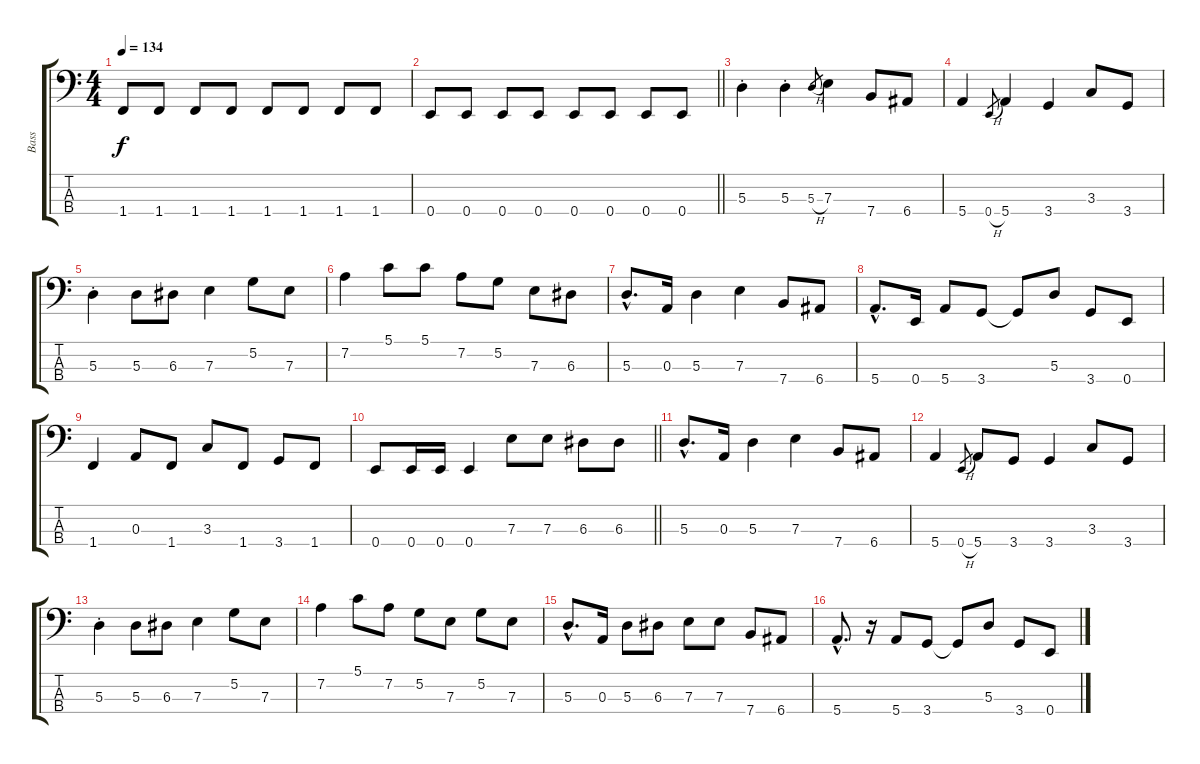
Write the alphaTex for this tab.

\track ("Bass" "Bass") {instrument electricbassfinger}
\staff {score tabs}
\tuning (G2 D2 A1 E1) {hide}
\ts (4 4)
\tempo 134
\clef f4
\ks c
1.4.8{dy f} 1.4.8 1.4.8 1.4.8 1.4.8 1.4.8 1.4.8 1.4.8 |
\barLineRight lightlight
0.4.8 0.4.8 0.4.8 0.4.8 0.4.8 0.4.8 0.4.8 0.4.8 |
5.3{st}.4 5.3{st}.4 5.3{h}.8{gr} 7.3.4 7.4.8 6.4.8 |
5.4.4 0.4{h}.8{gr} 5.4.4 3.4.4 3.3.8 3.4.8 |
5.3{st}.4 5.3.8 6.3.8 7.3.4 5.2.8 7.3.8 |
7.2.4 5.1.8 5.1.8 7.2.8 5.2.8 7.3.8 6.3.8 |
5.3{hac}.8{d} 0.3.16 5.3.4 7.3.4 7.4.8 6.4.8 |
5.4{hac}.8{d} 0.4.16 5.4.8 3.4.8 3.4{t}.8 5.3.8 3.4.8 0.4.8 |
1.4.4 0.3.8 1.4.8 3.3.8 1.4.8 3.4.8 1.4.8 |
\barLineRight lightlight
0.4.8 0.4.16 0.4.16 0.4.4 7.3.8 7.3.8 6.3.8 6.3.8 |
5.3{hac}.8{d} 0.3.16 5.3.4 7.3.4 7.4.8 6.4.8 |
5.4.4 0.4{h}.8{gr} 5.4.8 3.4.8 3.4.4 3.3.8 3.4.8 |
5.3{st}.4 5.3.8 6.3.8 7.3.4 5.2.8 7.3.8 |
7.2.4 5.1.8 7.2.8 5.2.8 7.3.8 5.2.8 7.3.8 |
5.3{hac}.8{d} 0.3.16 5.3.8 6.3.8 7.3.8 7.3.8 7.4.8 6.4.8 |
5.4{hac}.8{d} r.16 5.4.8 3.4.8 3.4{t}.8 5.3.8 3.4.8 0.4.8
